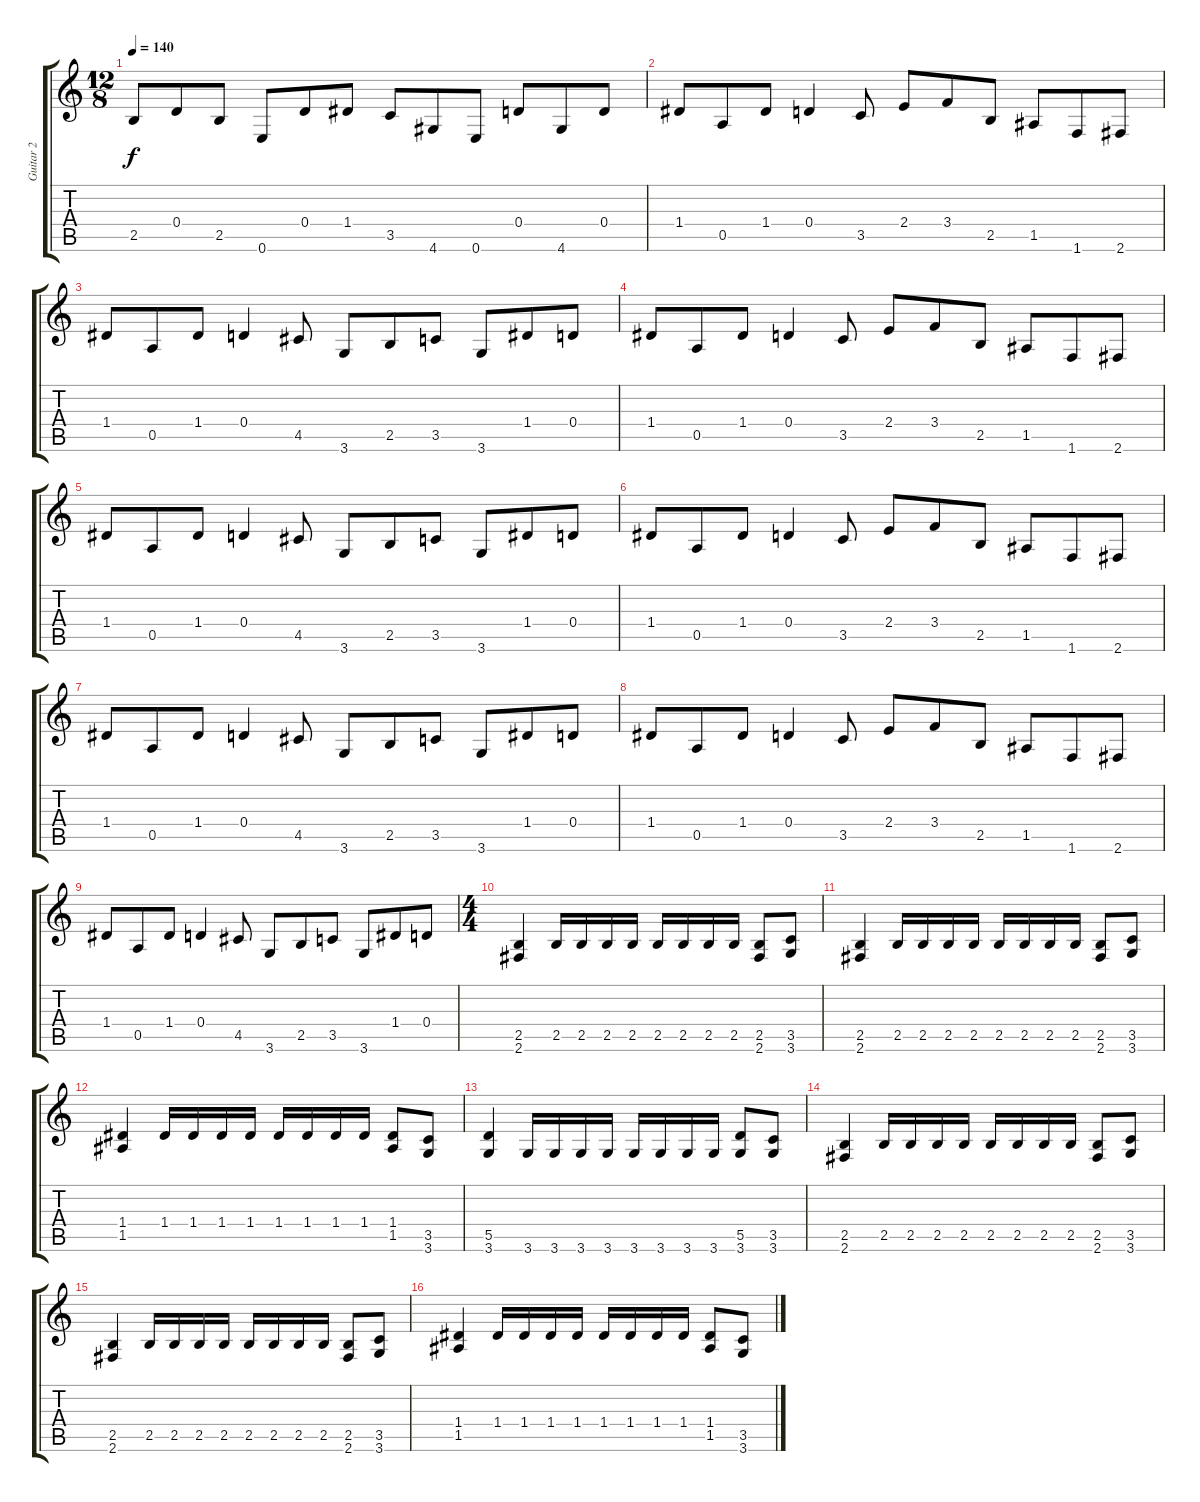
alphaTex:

\track ("Guitar 2" "Guitar 2") {instrument overdrivenguitar}
\staff {score tabs}
\tuning (E4 B3 G3 D3 A2 E2) {hide}
\ts (12 8)
\tempo 140
\clef g2
\ks c
2.5.8{dy f} 0.4.8 2.5.8 0.6.8 0.4.8 1.4.8 3.5.8 4.6.8 0.6.8 0.4.8 4.6.8 0.4.8 |
1.4.8 0.5.8 1.4.8 0.4.4 3.5.8 2.4.8 3.4.8 2.5.8 1.5.8 1.6.8 2.6.8 |
1.4.8 0.5.8 1.4.8 0.4.4 4.5.8 3.6.8 2.5.8 3.5.8 3.6.8 1.4.8 0.4.8 |
1.4.8 0.5.8 1.4.8 0.4.4 3.5.8 2.4.8 3.4.8 2.5.8 1.5.8 1.6.8 2.6.8 |
1.4.8 0.5.8 1.4.8 0.4.4 4.5.8 3.6.8 2.5.8 3.5.8 3.6.8 1.4.8 0.4.8 |
1.4.8 0.5.8 1.4.8 0.4.4 3.5.8 2.4.8 3.4.8 2.5.8 1.5.8 1.6.8 2.6.8 |
1.4.8 0.5.8 1.4.8 0.4.4 4.5.8 3.6.8 2.5.8 3.5.8 3.6.8 1.4.8 0.4.8 |
1.4.8 0.5.8 1.4.8 0.4.4 3.5.8 2.4.8 3.4.8 2.5.8 1.5.8 1.6.8 2.6.8 |
1.4.8 0.5.8 1.4.8 0.4.4 4.5.8 3.6.8 2.5.8 3.5.8 3.6.8 1.4.8 0.4.8 |
\ts (4 4)
(2.5 2.6).4 2.5.16 2.5.16 2.5.16 2.5.16 2.5.16 2.5.16 2.5.16 2.5.16 (2.5 2.6).8 (3.5 3.6).8 |
(2.5 2.6).4 2.5.16 2.5.16 2.5.16 2.5.16 2.5.16 2.5.16 2.5.16 2.5.16 (2.5 2.6).8 (3.5 3.6).8 |
(1.4 1.5).4 1.4.16 1.4.16 1.4.16 1.4.16 1.4.16 1.4.16 1.4.16 1.4.16 (1.4 1.5).8 (3.5 3.6).8 |
(5.5 3.6).4 3.6.16 3.6.16 3.6.16 3.6.16 3.6.16 3.6.16 3.6.16 3.6.16 (5.5 3.6).8 (3.5 3.6).8 |
(2.5 2.6).4 2.5.16 2.5.16 2.5.16 2.5.16 2.5.16 2.5.16 2.5.16 2.5.16 (2.5 2.6).8 (3.5 3.6).8 |
(2.5 2.6).4 2.5.16 2.5.16 2.5.16 2.5.16 2.5.16 2.5.16 2.5.16 2.5.16 (2.5 2.6).8 (3.5 3.6).8 |
(1.4 1.5).4 1.4.16 1.4.16 1.4.16 1.4.16 1.4.16 1.4.16 1.4.16 1.4.16 (1.4 1.5).8 (3.5 3.6).8
